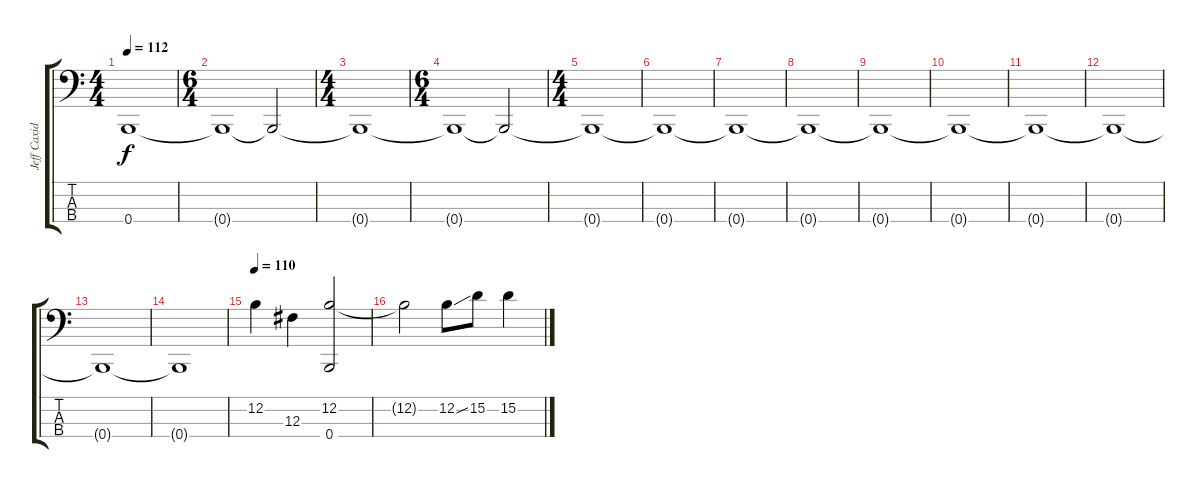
\track ("Jeff Caxide" "Jeff Caxid") {instrument electricbassfinger}
\staff {score tabs}
\tuning (E2 B1 Gb1 B0) {hide}
\ts (4 4)
\tempo 112
\clef f4
\ks c
0.4.1{dy f instrument electricbassfinger} |
\ts (6 4)
0.4{t}.1 0.4{t}.2 |
\ts (4 4)
0.4{t}.1 |
\ts (6 4)
0.4{t}.1 0.4{t}.2 |
\ts (4 4)
0.4{t}.1 |
0.4{t}.1 |
0.4{t}.1 |
0.4{t}.1 |
0.4{t}.1 |
0.4{t}.1 |
0.4{t}.1 |
0.4{t}.1 |
0.4{t}.1 |
0.4{t}.1 |
\tempo 110
12.2.4 12.3.4 (12.2 0.4).2 |
12.2{t}.2 12.2{ss}.8 15.2.8 15.2.4
